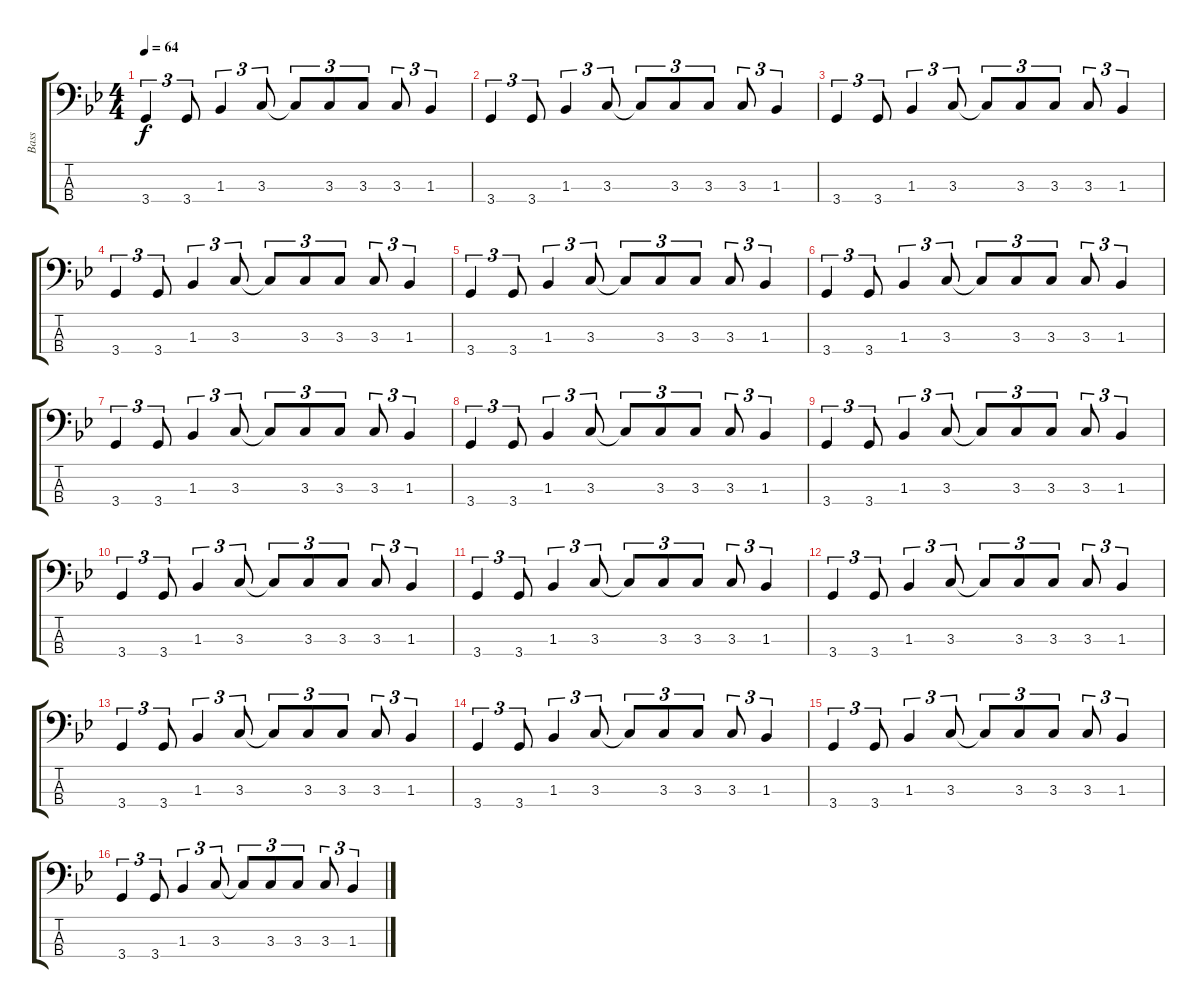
\track ("Bass" "Bass") {instrument electricbassfinger}
\staff {score tabs}
\tuning (G2 D2 A1 E1) {hide}
\ts (4 4)
\tempo 64
\clef f4
\ks bb
3.4.4{tu (3 2) dy f} 3.4.8{tu (3 2)} 1.3.4{tu (3 2)} 3.3.8{tu (3 2)} 3.3{t}.8{tu (3 2)} 3.3.8{tu (3 2)} 3.3.8{tu (3 2)} 3.3.8{tu (3 2)} 1.3.4{tu (3 2)} |
3.4.4{tu (3 2)} 3.4.8{tu (3 2)} 1.3.4{tu (3 2)} 3.3.8{tu (3 2)} 3.3{t}.8{tu (3 2)} 3.3.8{tu (3 2)} 3.3.8{tu (3 2)} 3.3.8{tu (3 2)} 1.3.4{tu (3 2)} |
3.4.4{tu (3 2)} 3.4.8{tu (3 2)} 1.3.4{tu (3 2)} 3.3.8{tu (3 2)} 3.3{t}.8{tu (3 2)} 3.3.8{tu (3 2)} 3.3.8{tu (3 2)} 3.3.8{tu (3 2)} 1.3.4{tu (3 2)} |
3.4.4{tu (3 2)} 3.4.8{tu (3 2)} 1.3.4{tu (3 2)} 3.3.8{tu (3 2)} 3.3{t}.8{tu (3 2)} 3.3.8{tu (3 2)} 3.3.8{tu (3 2)} 3.3.8{tu (3 2)} 1.3.4{tu (3 2)} |
3.4.4{tu (3 2)} 3.4.8{tu (3 2)} 1.3.4{tu (3 2)} 3.3.8{tu (3 2)} 3.3{t}.8{tu (3 2)} 3.3.8{tu (3 2)} 3.3.8{tu (3 2)} 3.3.8{tu (3 2)} 1.3.4{tu (3 2)} |
3.4.4{tu (3 2)} 3.4.8{tu (3 2)} 1.3.4{tu (3 2)} 3.3.8{tu (3 2)} 3.3{t}.8{tu (3 2)} 3.3.8{tu (3 2)} 3.3.8{tu (3 2)} 3.3.8{tu (3 2)} 1.3.4{tu (3 2)} |
3.4.4{tu (3 2)} 3.4.8{tu (3 2)} 1.3.4{tu (3 2)} 3.3.8{tu (3 2)} 3.3{t}.8{tu (3 2)} 3.3.8{tu (3 2)} 3.3.8{tu (3 2)} 3.3.8{tu (3 2)} 1.3.4{tu (3 2)} |
3.4.4{tu (3 2)} 3.4.8{tu (3 2)} 1.3.4{tu (3 2)} 3.3.8{tu (3 2)} 3.3{t}.8{tu (3 2)} 3.3.8{tu (3 2)} 3.3.8{tu (3 2)} 3.3.8{tu (3 2)} 1.3.4{tu (3 2)} |
3.4.4{tu (3 2)} 3.4.8{tu (3 2)} 1.3.4{tu (3 2)} 3.3.8{tu (3 2)} 3.3{t}.8{tu (3 2)} 3.3.8{tu (3 2)} 3.3.8{tu (3 2)} 3.3.8{tu (3 2)} 1.3.4{tu (3 2)} |
3.4.4{tu (3 2)} 3.4.8{tu (3 2)} 1.3.4{tu (3 2)} 3.3.8{tu (3 2)} 3.3{t}.8{tu (3 2)} 3.3.8{tu (3 2)} 3.3.8{tu (3 2)} 3.3.8{tu (3 2)} 1.3.4{tu (3 2)} |
3.4.4{tu (3 2)} 3.4.8{tu (3 2)} 1.3.4{tu (3 2)} 3.3.8{tu (3 2)} 3.3{t}.8{tu (3 2)} 3.3.8{tu (3 2)} 3.3.8{tu (3 2)} 3.3.8{tu (3 2)} 1.3.4{tu (3 2)} |
3.4.4{tu (3 2)} 3.4.8{tu (3 2)} 1.3.4{tu (3 2)} 3.3.8{tu (3 2)} 3.3{t}.8{tu (3 2)} 3.3.8{tu (3 2)} 3.3.8{tu (3 2)} 3.3.8{tu (3 2)} 1.3.4{tu (3 2)} |
3.4.4{tu (3 2)} 3.4.8{tu (3 2)} 1.3.4{tu (3 2)} 3.3.8{tu (3 2)} 3.3{t}.8{tu (3 2)} 3.3.8{tu (3 2)} 3.3.8{tu (3 2)} 3.3.8{tu (3 2)} 1.3.4{tu (3 2)} |
3.4.4{tu (3 2)} 3.4.8{tu (3 2)} 1.3.4{tu (3 2)} 3.3.8{tu (3 2)} 3.3{t}.8{tu (3 2)} 3.3.8{tu (3 2)} 3.3.8{tu (3 2)} 3.3.8{tu (3 2)} 1.3.4{tu (3 2)} |
3.4.4{tu (3 2)} 3.4.8{tu (3 2)} 1.3.4{tu (3 2)} 3.3.8{tu (3 2)} 3.3{t}.8{tu (3 2)} 3.3.8{tu (3 2)} 3.3.8{tu (3 2)} 3.3.8{tu (3 2)} 1.3.4{tu (3 2)} |
3.4.4{tu (3 2)} 3.4.8{tu (3 2)} 1.3.4{tu (3 2)} 3.3.8{tu (3 2)} 3.3{t}.8{tu (3 2)} 3.3.8{tu (3 2)} 3.3.8{tu (3 2)} 3.3.8{tu (3 2)} 1.3.4{tu (3 2)}
